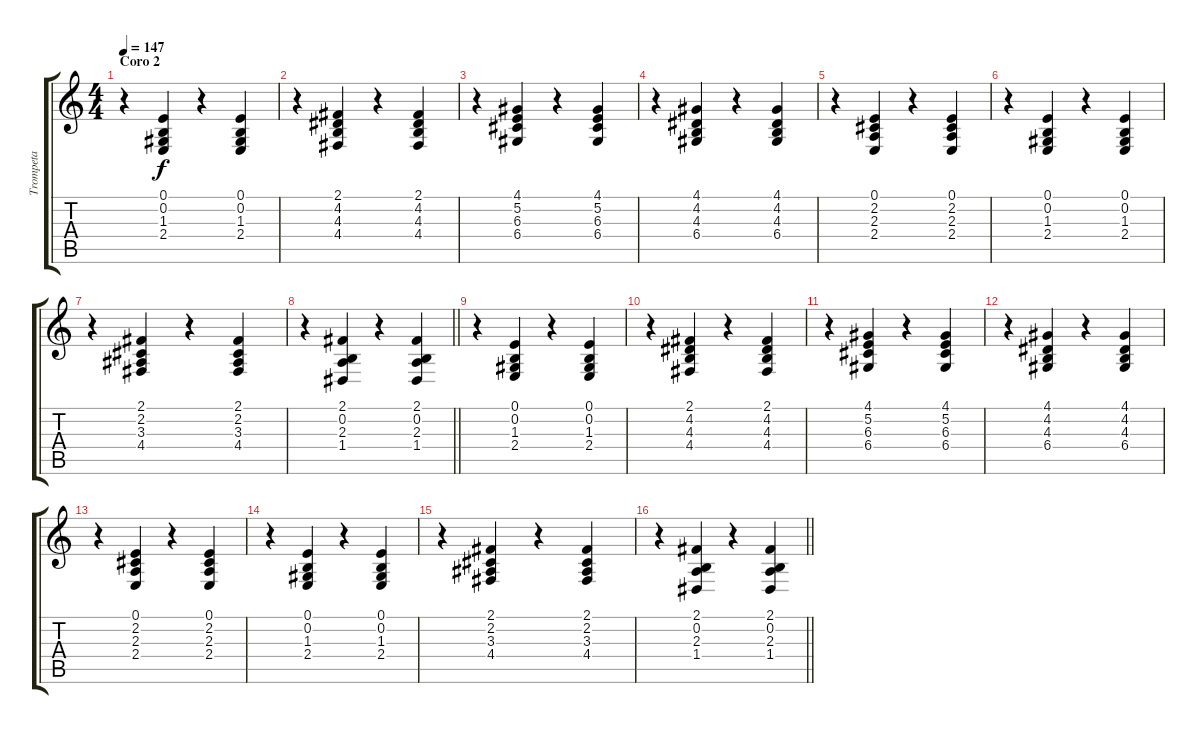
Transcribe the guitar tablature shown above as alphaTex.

\track ("Trompeta" "Trompeta") {instrument trumpet}
\staff {score tabs}
\tuning (E4 B3 G3 D3 A2 E2) {hide}
\ts (4 4)
\section ("" "Coro 2")
\tempo 147
\clef g2
\ks c
r.4{dy f} (0.1 0.2 1.3 2.4).4 r.4 (0.1 0.2 1.3 2.4).4 |
r.4 (2.1 4.2 4.3 4.4).4 r.4 (2.1 4.2 4.3 4.4).4 |
r.4 (4.1 5.2 6.3 6.4).4 r.4 (4.1 5.2 6.3 6.4).4 |
r.4 (4.1 4.2 4.3 6.4).4 r.4 (4.1 4.2 4.3 6.4).4 |
r.4 (0.1 2.2 2.3 2.4).4 r.4 (0.1 2.2 2.3 2.4).4 |
r.4 (0.1 0.2 1.3 2.4).4 r.4 (0.1 0.2 1.3 2.4).4 |
r.4 (2.1 2.2 3.3 4.4).4 r.4 (2.1 2.2 3.3 4.4).4 |
\barLineRight lightlight
r.4 (2.1 0.2 2.3 1.4).4 r.4 (2.1 0.2 2.3 1.4).4 |
\section ("" "")
r.4 (0.1 0.2 1.3 2.4).4 r.4 (0.1 0.2 1.3 2.4).4 |
r.4 (2.1 4.2 4.3 4.4).4 r.4 (2.1 4.2 4.3 4.4).4 |
r.4 (4.1 5.2 6.3 6.4).4 r.4 (4.1 5.2 6.3 6.4).4 |
r.4 (4.1 4.2 4.3 6.4).4 r.4 (4.1 4.2 4.3 6.4).4 |
r.4 (0.1 2.2 2.3 2.4).4 r.4 (0.1 2.2 2.3 2.4).4 |
r.4 (0.1 0.2 1.3 2.4).4 r.4 (0.1 0.2 1.3 2.4).4 |
r.4 (2.1 2.2 3.3 4.4).4 r.4 (2.1 2.2 3.3 4.4).4 |
\barLineRight lightlight
r.4 (2.1 0.2 2.3 1.4).4 r.4 (2.1 0.2 2.3 1.4).4
